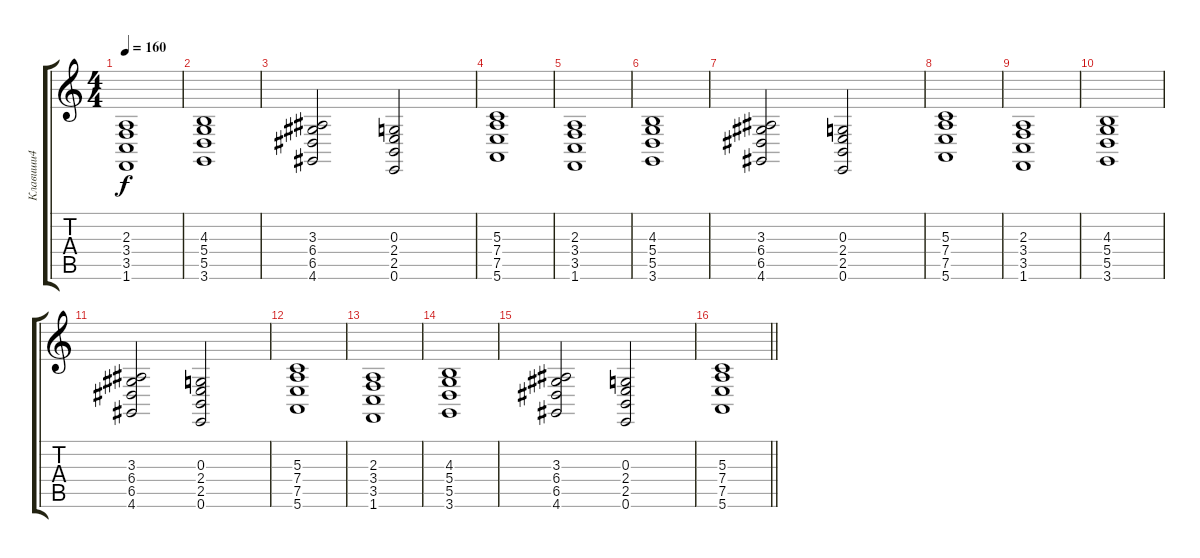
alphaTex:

\track ("Клавиши4" "Клавиши4") {instrument synthstrings1}
\staff {score tabs}
\tuning (E4 B3 G3 D3 A2 E2) {hide}
\ts (4 4)
\tempo 160
\clef g2
\ks c
(2.3 3.4 3.5 1.6).1{dy f} |
(4.3 5.4 5.5 3.6).1 |
(3.3 6.4 6.5 4.6).2 (0.3 2.4 2.5 0.6).2 |
(5.3 7.4 7.5 5.6).1 |
(2.3 3.4 3.5 1.6).1 |
(4.3 5.4 5.5 3.6).1 |
(3.3 6.4 6.5 4.6).2 (0.3 2.4 2.5 0.6).2 |
(5.3 7.4 7.5 5.6).1 |
(2.3 3.4 3.5 1.6).1 |
(4.3 5.4 5.5 3.6).1 |
(3.3 6.4 6.5 4.6).2 (0.3 2.4 2.5 0.6).2 |
(5.3 7.4 7.5 5.6).1 |
(2.3 3.4 3.5 1.6).1 |
(4.3 5.4 5.5 3.6).1 |
(3.3 6.4 6.5 4.6).2 (0.3 2.4 2.5 0.6).2 |
\barLineRight lightlight
(5.3 7.4 7.5 5.6).1
